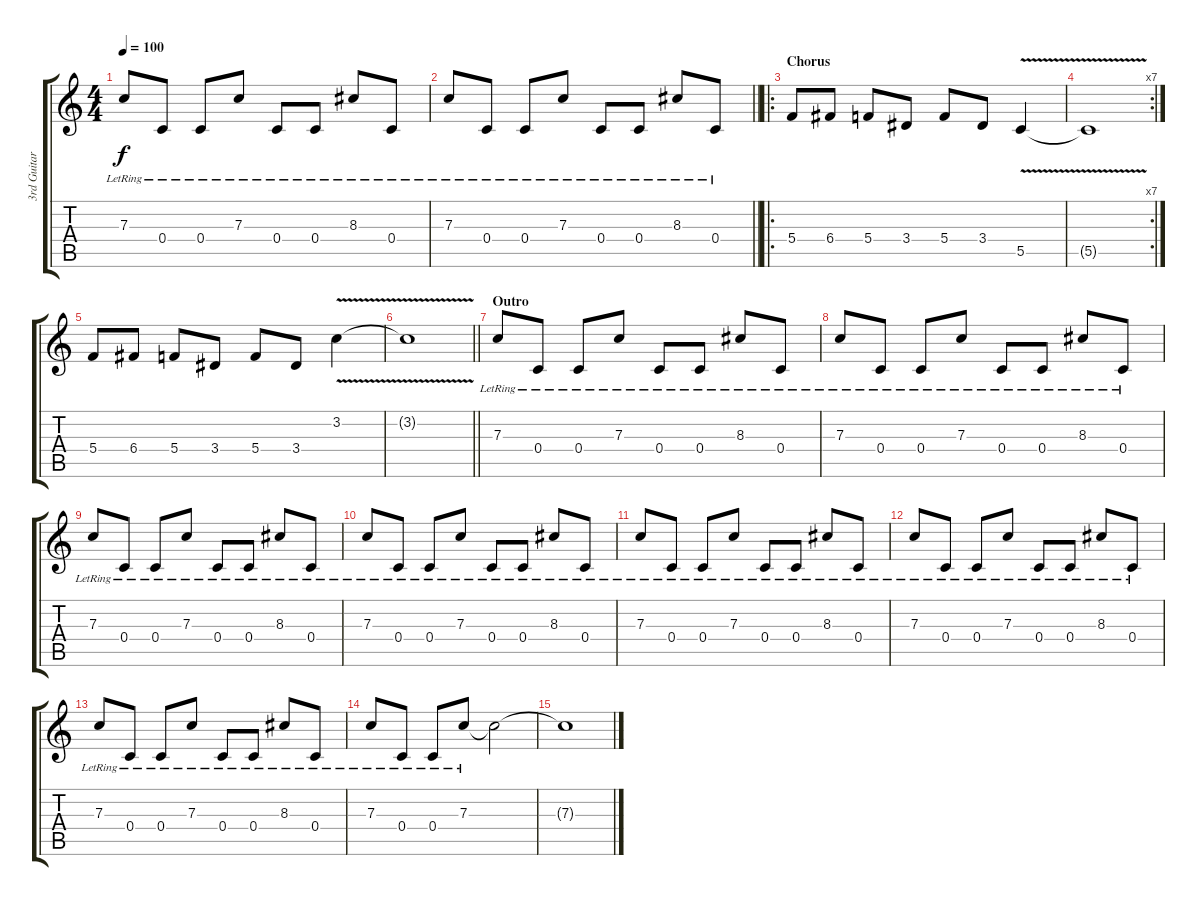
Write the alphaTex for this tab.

\track ("3rd Guitar" "3rd Guitar") {instrument distortionguitar}
\staff {score tabs}
\tuning (D4 A3 F3 C3 G2 C2) {hide}
\ts (4 4)
\tempo 100
\clef g2
\ks c
7.3{lr}.8{dy f} 0.4{lr}.8 0.4{lr}.8 7.3{lr}.8 0.4{lr}.8 0.4{lr}.8 8.3{lr}.8 0.4{lr}.8 |
\barLineRight lightlight
7.3{lr}.8 0.4{lr}.8 0.4{lr}.8 7.3{lr}.8 0.4{lr}.8 0.4{lr}.8 8.3{lr}.8 0.4{lr}.8 |
\ro
\section ("" "Chorus")
5.4.8{volume 13 instrument distortionguitar} 6.4.8 5.4.8 3.4.8 5.4.8 3.4.8 5.5{v}.4 |
\rc 7
5.5{t}.1 |
5.4.8 6.4.8 5.4.8 3.4.8 5.4.8 3.4.8 3.2{v}.4 |
\barLineRight lightlight
3.2{t}.1 |
\section ("" "Outro")
7.3{lr}.8{volume 10 instrument electricguitarclean} 0.4{lr}.8 0.4{lr}.8 7.3{lr}.8 0.4{lr}.8 0.4{lr}.8 8.3{lr}.8 0.4{lr}.8 |
7.3{lr}.8 0.4{lr}.8 0.4{lr}.8 7.3{lr}.8 0.4{lr}.8 0.4{lr}.8 8.3{lr}.8 0.4{lr}.8 |
7.3{lr}.8 0.4{lr}.8 0.4{lr}.8 7.3{lr}.8 0.4{lr}.8 0.4{lr}.8 8.3{lr}.8 0.4{lr}.8 |
7.3{lr}.8 0.4{lr}.8 0.4{lr}.8 7.3{lr}.8 0.4{lr}.8 0.4{lr}.8 8.3{lr}.8 0.4{lr}.8 |
7.3{lr}.8 0.4{lr}.8 0.4{lr}.8 7.3{lr}.8 0.4{lr}.8 0.4{lr}.8 8.3{lr}.8 0.4{lr}.8 |
7.3{lr}.8 0.4{lr}.8 0.4{lr}.8 7.3{lr}.8 0.4{lr}.8 0.4{lr}.8 8.3{lr}.8 0.4{lr}.8 |
7.3{lr}.8 0.4{lr}.8 0.4{lr}.8 7.3{lr}.8 0.4{lr}.8 0.4{lr}.8 8.3{lr}.8 0.4{lr}.8 |
7.3{lr}.8 0.4{lr}.8 0.4{lr}.8 7.3{lr}.8 7.3{t}.2{volume 0} |
7.3{t}.1
